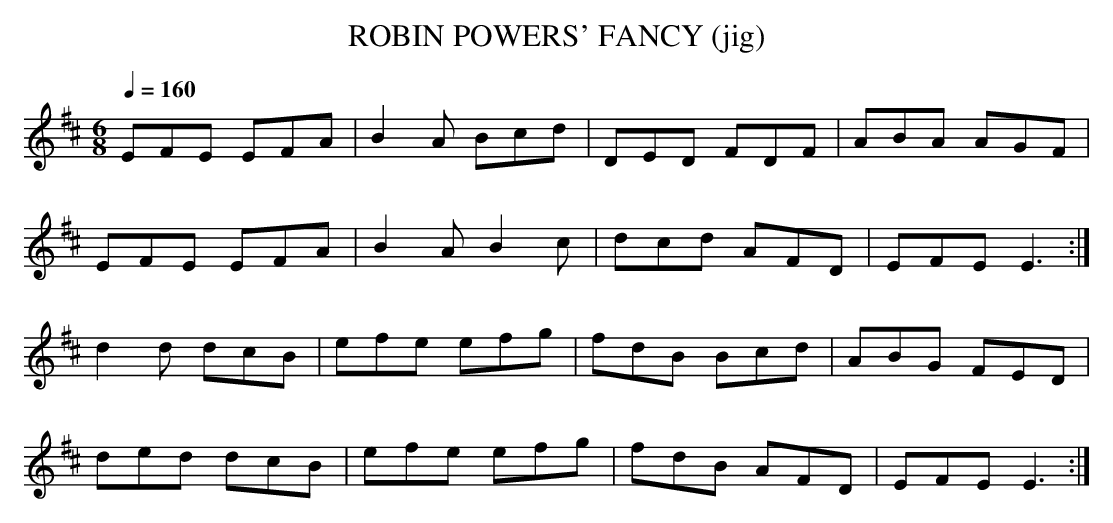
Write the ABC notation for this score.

X:1
T:ROBIN POWERS' FANCY (jig)
Q:1/4=160
M:6/8
L:1/8
K:Edor
EFE EFA|B2A Bcd|DED FDF|ABA AGF|
EFE EFA|B2A B2c|dcd AFD|EFE E3 :|
d2d dcB|efe efg|fdB Bcd|ABG FED|
ded dcB|efe efg|fdB AFD|EFE E3 :|
